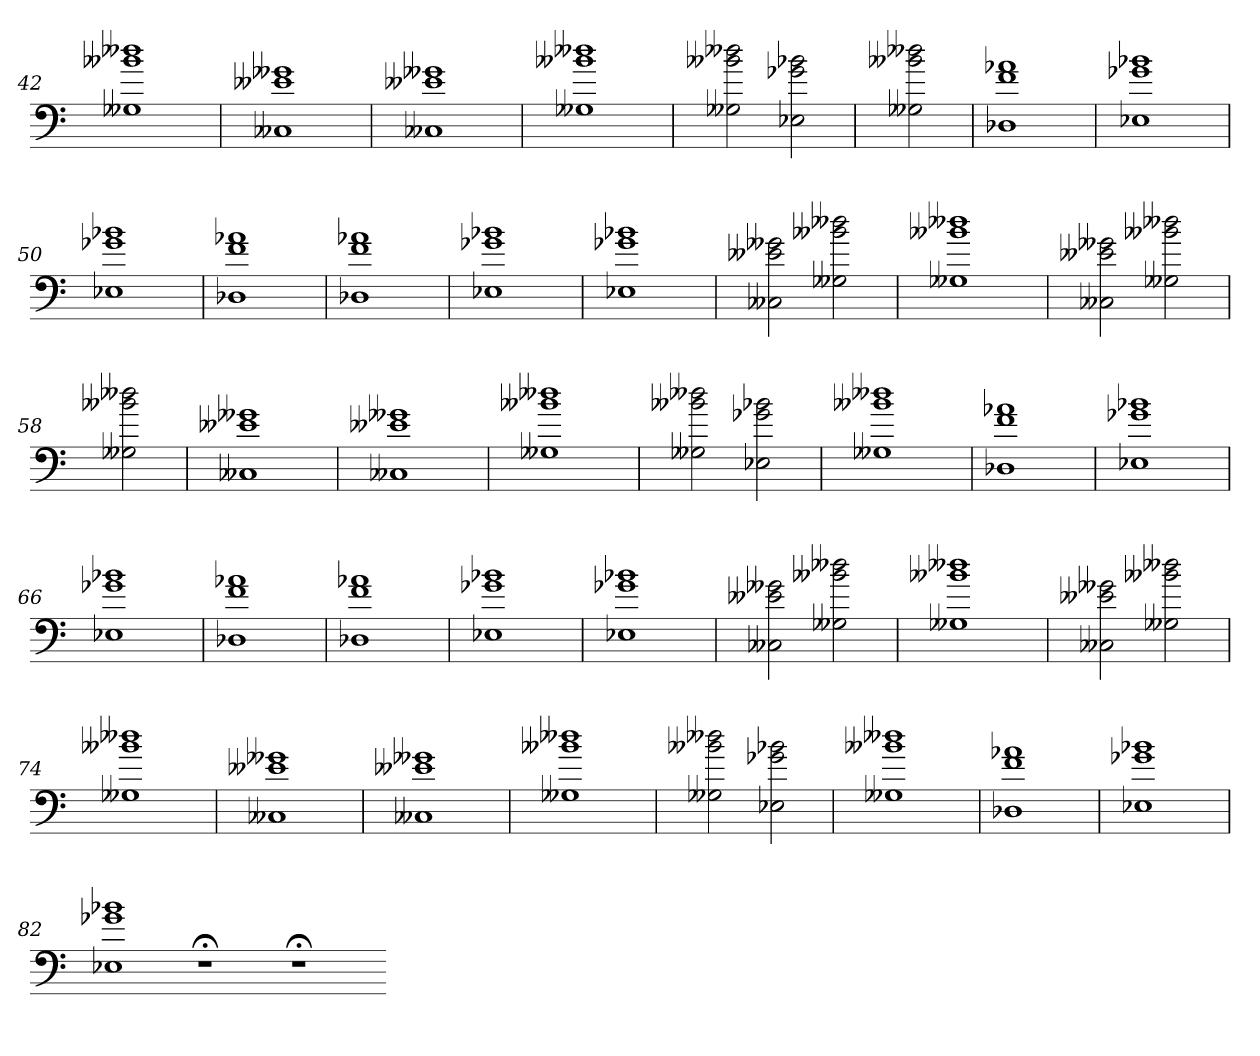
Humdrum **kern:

**kern
*part1
*staff1
=42
1G--X 1b--X 1dd--X
=43
1C--X 1e--X 1g--X
=44
1C--X 1e--X 1g--X
=45
1G--X 1b--X 1dd--X
=46
2G--X 2b--X 2dd--X
2E-X 2g-X 2b-X
=47
2G--X 2b--X 2dd--X
=48
1D-X 1f 1a-X
=49
1E-X 1g-X 1b-X
=50
1E-X 1g-X 1b-X
=51
1D-X 1f 1a-X
=52
1D-X 1f 1a-X
=53
1E-X 1g-X 1b-X
=54
1E-X 1g-X 1b-X
=55
2C--X 2e--X 2g--X
2G--X 2b--X 2dd--X
=56
1G--X 1b--X 1dd--X
=57
2C--X 2e--X 2g--X
2G--X 2b--X 2dd--X
=58
2G--X 2b--X 2dd--X
=59
1C--X 1e--X 1g--X
=60
1C--X 1e--X 1g--X
=61
1G--X 1b--X 1dd--X
=62
2G--X 2b--X 2dd--X
2E-X 2g-X 2b-X
=63
1G--X 1b--X 1dd--X
=64
1D-X 1f 1a-X
=65
1E-X 1g-X 1b-X
=66
1E-X 1g-X 1b-X
=67
1D-X 1f 1a-X
=68
1D-X 1f 1a-X
=69
1E-X 1g-X 1b-X
=70
1E-X 1g-X 1b-X
=71
2C--X 2e--X 2g--X
2G--X 2b--X 2dd--X
=72
1G--X 1b--X 1dd--X
=73
2C--X 2e--X 2g--X
2G--X 2b--X 2dd--X
=74
1G--X 1b--X 1dd--X
=75
1C--X 1e--X 1g--X
=76
1C--X 1e--X 1g--X
=77
1G--X 1b--X 1dd--X
=78
2G--X 2b--X 2dd--X
2E-X 2g-X 2b-X
=79
1G--X 1b--X 1dd--X
=80
1D-X 1f 1a-X
=81
1E-X 1g-X 1b-X
=82
1E-X 1g-X 1b-X
1r;<
1r;<
=-
*-
